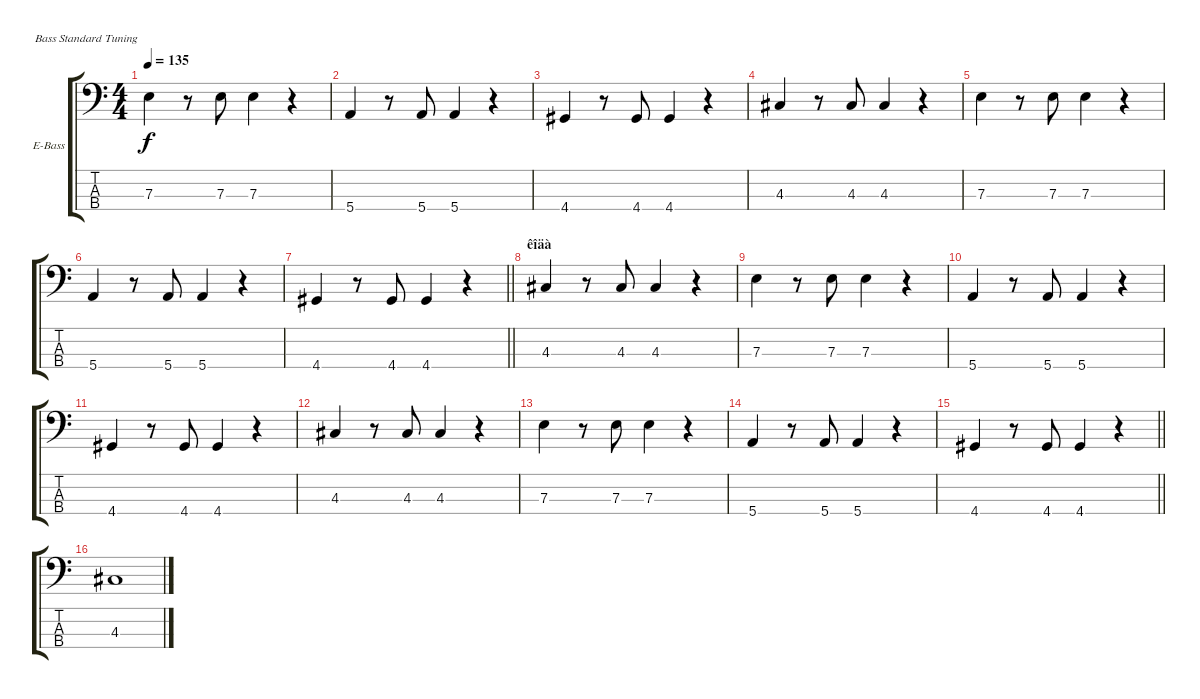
\bracketExtendMode groupsimilarinstruments
\firstSystemTrackNameOrientation horizontal
\otherSystemsTrackNameOrientation horizontal
\track ("áàñ" "E-Bass") {instrument electricbasspick}
\staff {score tabs}
\tuning (G2 D2 A1 E1)
\ts (4 4)
\tempo 135
\clef f4
\ks c
7.3.4{dy f} r.8 7.3.8 7.3.4 r.4 |
5.4.4 r.8 5.4.8 5.4.4 r.4 |
4.4.4 r.8 4.4.8 4.4.4 r.4 |
4.3.4 r.8 4.3.8 4.3.4 r.4 |
7.3.4 r.8 7.3.8 7.3.4 r.4 |
5.4.4 r.8 5.4.8 5.4.4 r.4 |
\barLineRight lightlight
4.4.4 r.8 4.4.8 4.4.4 r.4 |
\section ("" "êîäà")
4.3.4 r.8 4.3.8 4.3.4 r.4 |
7.3.4 r.8 7.3.8 7.3.4 r.4 |
5.4.4 r.8 5.4.8 5.4.4 r.4 |
4.4.4 r.8 4.4.8 4.4.4 r.4 |
4.3.4 r.8 4.3.8 4.3.4 r.4 |
7.3.4 r.8 7.3.8 7.3.4 r.4 |
5.4.4 r.8 5.4.8 5.4.4 r.4 |
\barLineRight lightlight
4.4.4 r.8 4.4.8 4.4.4 r.4 |
4.3.1
